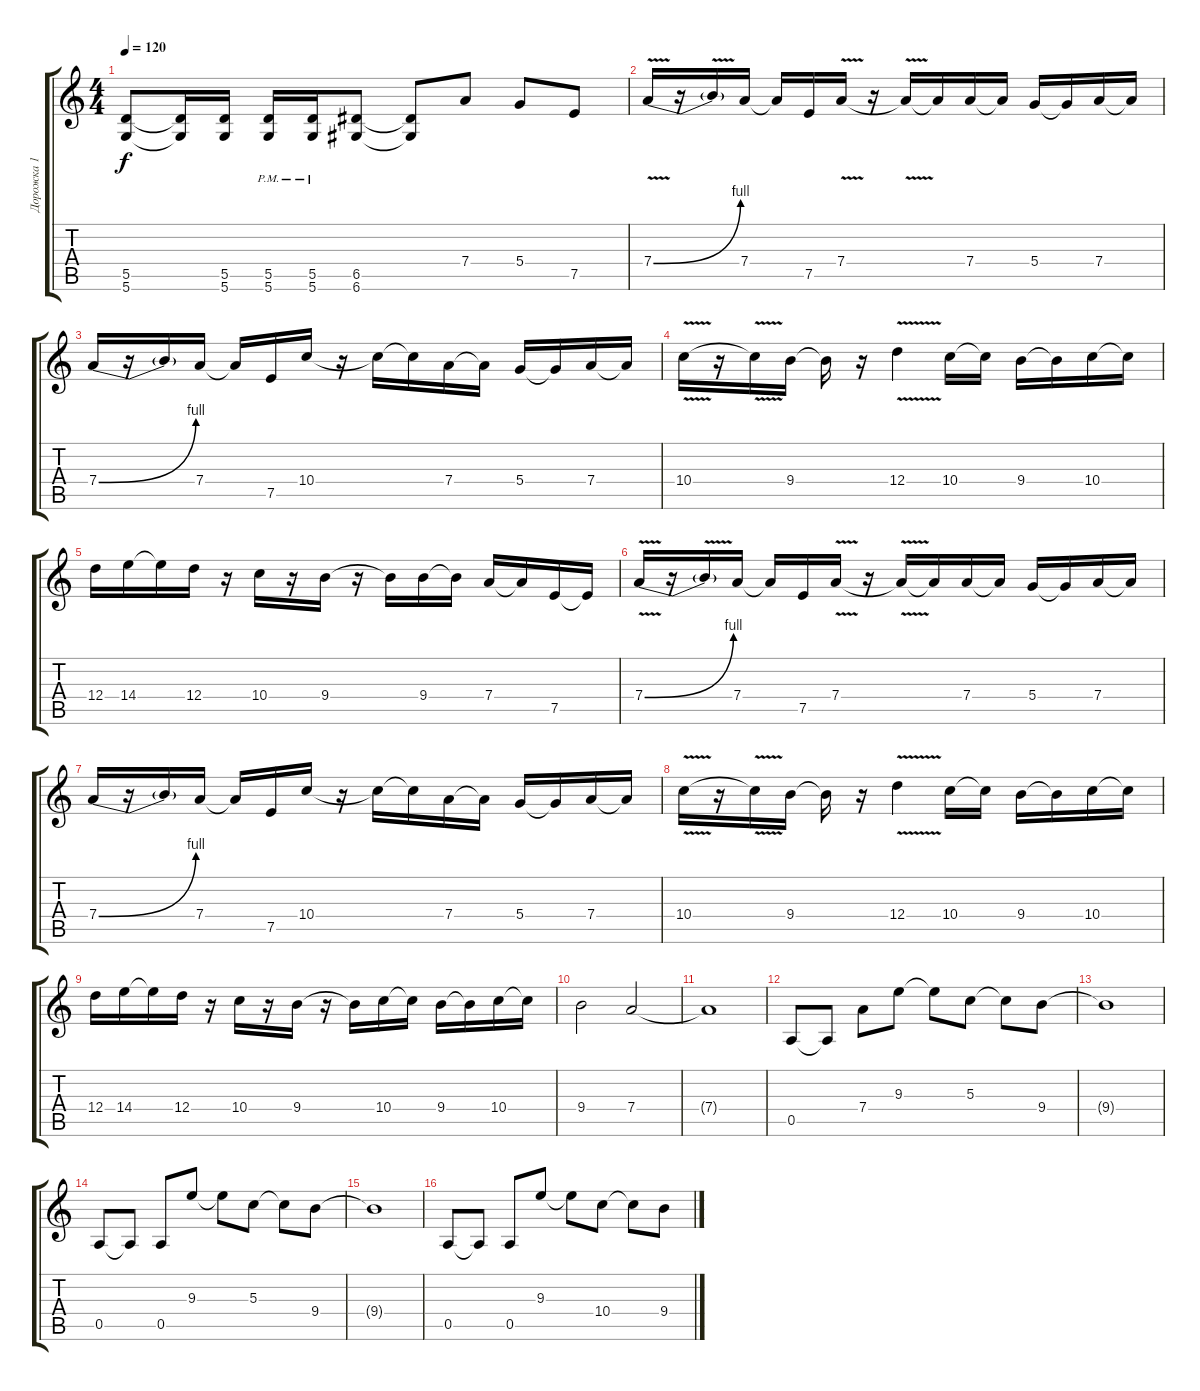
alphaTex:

\track ("Дорожка 1" "Дорожка 1") {instrument distortionguitar}
\staff {score tabs}
\tuning (E4 B3 G3 D3 A2 D2) {hide}
\ts (4 4)
\tempo 120
\clef g2
\ks c
(5.5 5.6).8{dy f} (5.5{t} 5.6{t}).16 (5.5 5.6).16 (5.5{pm} 5.6{pm}).16 (5.5{pm} 5.6{pm}).16 (6.5 6.6).8 (6.5{t} 6.6{t}).8 7.4.8 5.4.8 7.5.8 |
7.4{be (bend 0 0 60 4) v}.16 r.16 7.4{t}.16 7.4.16 7.4{t}.16 7.5.16 7.4{v}.16 r.16 7.4{t}.16 7.4{t}.16 7.4.16 7.4{t}.16 5.4.16 5.4{t}.16 7.4.16 7.4{t}.16 |
7.4{be (bend 0 0 60 4)}.16 r.16 7.4{t}.16 7.4.16 7.4{t}.16 7.5.16 10.4.16 r.16 10.4{t}.16 10.4{t}.16 7.4.16 7.4{t}.16 5.4.16 5.4{t}.16 7.4.16 7.4{t}.16 |
10.4{v}.16 r.16 10.4{t}.16 9.4.16 9.4{t}.16 r.16 12.4{v}.4 10.4.16 10.4{t}.16 9.4.16 9.4{t}.16 10.4.16 10.4{t}.16 |
12.4.16 14.4.16 14.4{t}.16 12.4.16 r.16 10.4.16 r.16 9.4.16 r.16 9.4{t}.16 9.4.16 9.4{t}.16 7.4.16 7.4{t}.16 7.5.16 7.5{t}.16 |
7.4{be (bend 0 0 60 4) v}.16 r.16 7.4{t}.16 7.4.16 7.4{t}.16 7.5.16 7.4{v}.16 r.16 7.4{t}.16 7.4{t}.16 7.4.16 7.4{t}.16 5.4.16 5.4{t}.16 7.4.16 7.4{t}.16 |
7.4{be (bend 0 0 60 4)}.16 r.16 7.4{t}.16 7.4.16 7.4{t}.16 7.5.16 10.4.16 r.16 10.4{t}.16 10.4{t}.16 7.4.16 7.4{t}.16 5.4.16 5.4{t}.16 7.4.16 7.4{t}.16 |
10.4{v}.16 r.16 10.4{t}.16 9.4.16 9.4{t}.16 r.16 12.4{v}.4 10.4.16 10.4{t}.16 9.4.16 9.4{t}.16 10.4.16 10.4{t}.16 |
12.4.16 14.4.16 14.4{t}.16 12.4.16 r.16 10.4.16 r.16 9.4.16 r.16 9.4{t}.16 10.4.16 10.4{t}.16 9.4.16 9.4{t}.16 10.4.16 10.4{t}.16 |
9.4.2 7.4.2 |
7.4{t}.1 |
0.5.8{volume 8 balance 10} 0.5{t}.8 7.4.8 9.3.8 9.3{t}.8 5.3.8 5.3{t}.8 9.4.8 |
9.4{t}.1 |
0.5.8 0.5{t}.8 0.5.8 9.3.8 9.3{t}.8 5.3.8 5.3{t}.8 9.4.8 |
9.4{t}.1 |
0.5.8 0.5{t}.8 0.5.8 9.3.8 9.3{t}.8 10.4.8 10.4{t}.8 9.4.8
